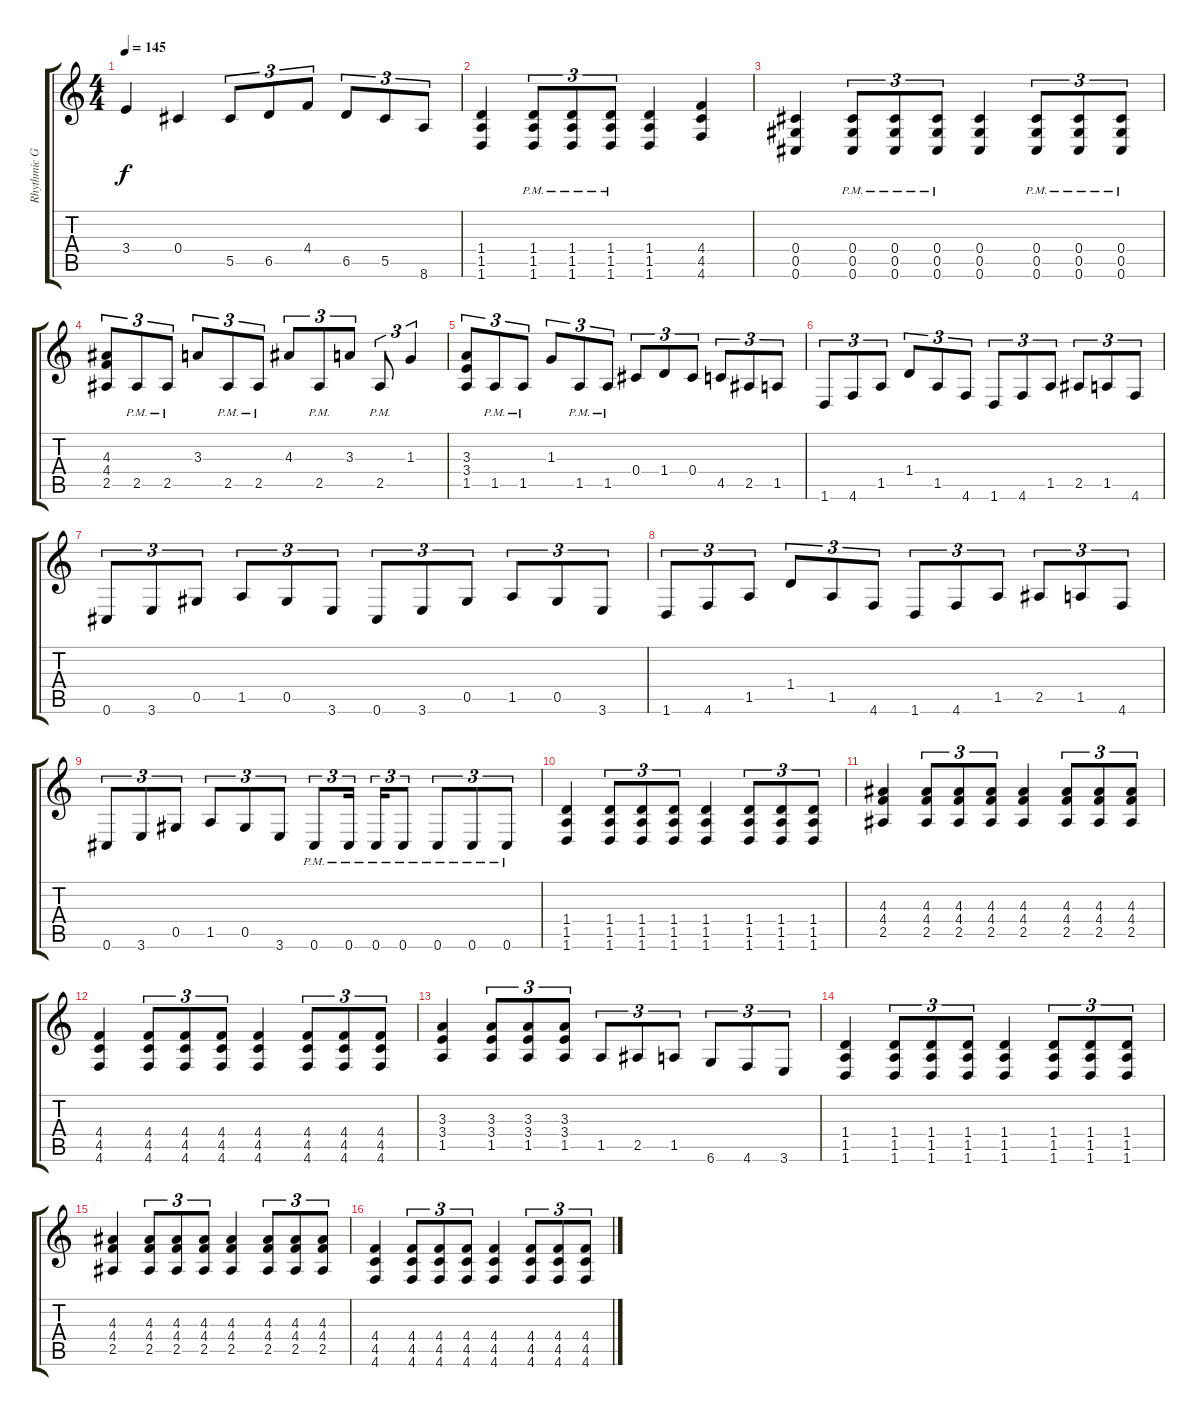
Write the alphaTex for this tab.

\track ("Rhythmic Guitar" "Rhythmic G") {instrument distortionguitar}
\staff {score tabs}
\tuning (Eb4 Bb3 Gb3 Db3 Ab2 Db2) {hide}
\ts (4 4)
\tempo 145
\clef g2
\ks c
3.4.4{dy f} 0.4.4 5.5.8{tu (3 2)} 6.5.8{tu (3 2)} 4.4.8{tu (3 2)} 6.5.8{tu (3 2)} 5.5.8{tu (3 2)} 8.6.8{tu (3 2)} |
(1.4 1.5 1.6).4 (1.4{pm} 1.5{pm} 1.6{pm}).8{tu (3 2)} (1.4{pm} 1.5{pm} 1.6{pm}).8{tu (3 2)} (1.4{pm} 1.5{pm} 1.6{pm}).8{tu (3 2)} (1.4 1.5 1.6).4 (4.4 4.5 4.6).4 |
(0.4 0.5 0.6).4 (0.4{pm} 0.5{pm} 0.6{pm}).8{tu (3 2)} (0.4{pm} 0.5{pm} 0.6{pm}).8{tu (3 2)} (0.4{pm} 0.5{pm} 0.6{pm}).8{tu (3 2)} (0.4 0.5 0.6).4 (0.4{pm} 0.5{pm} 0.6{pm}).8{tu (3 2)} (0.4{pm} 0.5{pm} 0.6{pm}).8{tu (3 2)} (0.4{pm} 0.5{pm} 0.6{pm}).8{tu (3 2)} |
(4.3 4.4 2.5).8{tu (3 2)} 2.5{pm}.8{tu (3 2)} 2.5{pm}.8{tu (3 2)} 3.3.8{tu (3 2)} 2.5{pm}.8{tu (3 2)} 2.5{pm}.8{tu (3 2)} 4.3.8{tu (3 2)} 2.5{pm}.8{tu (3 2)} 3.3.8{tu (3 2)} 2.5{pm}.8{tu (3 2)} 1.3.4{tu (3 2)} |
(3.3 3.4 1.5).8{tu (3 2)} 1.5{pm}.8{tu (3 2)} 1.5{pm}.8{tu (3 2)} 1.3.8{tu (3 2)} 1.5{pm}.8{tu (3 2)} 1.5{pm}.8{tu (3 2)} 0.4.8{tu (3 2)} 1.4.8{tu (3 2)} 0.4.8{tu (3 2)} 4.5.8{tu (3 2)} 2.5.8{tu (3 2)} 1.5.8{tu (3 2)} |
1.6.8{tu (3 2)} 4.6.8{tu (3 2)} 1.5.8{tu (3 2)} 1.4.8{tu (3 2)} 1.5.8{tu (3 2)} 4.6.8{tu (3 2)} 1.6.8{tu (3 2)} 4.6.8{tu (3 2)} 1.5.8{tu (3 2)} 2.5.8{tu (3 2)} 1.5.8{tu (3 2)} 4.6.8{tu (3 2)} |
0.6.8{tu (3 2)} 3.6.8{tu (3 2)} 0.5.8{tu (3 2)} 1.5.8{tu (3 2)} 0.5.8{tu (3 2)} 3.6.8{tu (3 2)} 0.6.8{tu (3 2)} 3.6.8{tu (3 2)} 0.5.8{tu (3 2)} 1.5.8{tu (3 2)} 0.5.8{tu (3 2)} 3.6.8{tu (3 2)} |
1.6.8{tu (3 2)} 4.6.8{tu (3 2)} 1.5.8{tu (3 2)} 1.4.8{tu (3 2)} 1.5.8{tu (3 2)} 4.6.8{tu (3 2)} 1.6.8{tu (3 2)} 4.6.8{tu (3 2)} 1.5.8{tu (3 2)} 2.5.8{tu (3 2)} 1.5.8{tu (3 2)} 4.6.8{tu (3 2)} |
0.6.8{tu (3 2)} 3.6.8{tu (3 2)} 0.5.8{tu (3 2)} 1.5.8{tu (3 2)} 0.5.8{tu (3 2)} 3.6.8{tu (3 2)} 0.6{pm}.8{tu (3 2)} 0.6{pm}.16{tu (3 2) beam splitsecondary} 0.6{pm}.16{tu (3 2)} 0.6{pm}.8{tu (3 2)} 0.6{pm}.8{tu (3 2)} 0.6{pm}.8{tu (3 2)} 0.6{pm}.8{tu (3 2)} |
(1.4 1.5 1.6).4 (1.4 1.5 1.6).8{tu (3 2)} (1.4 1.5 1.6).8{tu (3 2)} (1.4 1.5 1.6).8{tu (3 2)} (1.4 1.5 1.6).4 (1.4 1.5 1.6).8{tu (3 2)} (1.4 1.5 1.6).8{tu (3 2)} (1.4 1.5 1.6).8{tu (3 2)} |
(4.3 4.4 2.5).4 (4.3 4.4 2.5).8{tu (3 2)} (4.3 4.4 2.5).8{tu (3 2)} (4.3 4.4 2.5).8{tu (3 2)} (4.3 4.4 2.5).4 (4.3 4.4 2.5).8{tu (3 2)} (4.3 4.4 2.5).8{tu (3 2)} (4.3 4.4 2.5).8{tu (3 2)} |
(4.4 4.5 4.6).4 (4.4 4.5 4.6).8{tu (3 2)} (4.4 4.5 4.6).8{tu (3 2)} (4.4 4.5 4.6).8{tu (3 2)} (4.4 4.5 4.6).4 (4.4 4.5 4.6).8{tu (3 2)} (4.4 4.5 4.6).8{tu (3 2)} (4.4 4.5 4.6).8{tu (3 2)} |
(3.3 3.4 1.5).4 (3.3 3.4 1.5).8{tu (3 2)} (3.3 3.4 1.5).8{tu (3 2)} (3.3 3.4 1.5).8{tu (3 2)} 1.5.8{tu (3 2)} 2.5.8{tu (3 2)} 1.5.8{tu (3 2)} 6.6.8{tu (3 2)} 4.6.8{tu (3 2)} 3.6.8{tu (3 2)} |
(1.4 1.5 1.6).4 (1.4 1.5 1.6).8{tu (3 2)} (1.4 1.5 1.6).8{tu (3 2)} (1.4 1.5 1.6).8{tu (3 2)} (1.4 1.5 1.6).4 (1.4 1.5 1.6).8{tu (3 2)} (1.4 1.5 1.6).8{tu (3 2)} (1.4 1.5 1.6).8{tu (3 2)} |
(4.3 4.4 2.5).4 (4.3 4.4 2.5).8{tu (3 2)} (4.3 4.4 2.5).8{tu (3 2)} (4.3 4.4 2.5).8{tu (3 2)} (4.3 4.4 2.5).4 (4.3 4.4 2.5).8{tu (3 2)} (4.3 4.4 2.5).8{tu (3 2)} (4.3 4.4 2.5).8{tu (3 2)} |
(4.4 4.5 4.6).4 (4.4 4.5 4.6).8{tu (3 2)} (4.4 4.5 4.6).8{tu (3 2)} (4.4 4.5 4.6).8{tu (3 2)} (4.4 4.5 4.6).4 (4.4 4.5 4.6).8{tu (3 2)} (4.4 4.5 4.6).8{tu (3 2)} (4.4 4.5 4.6).8{tu (3 2)}
